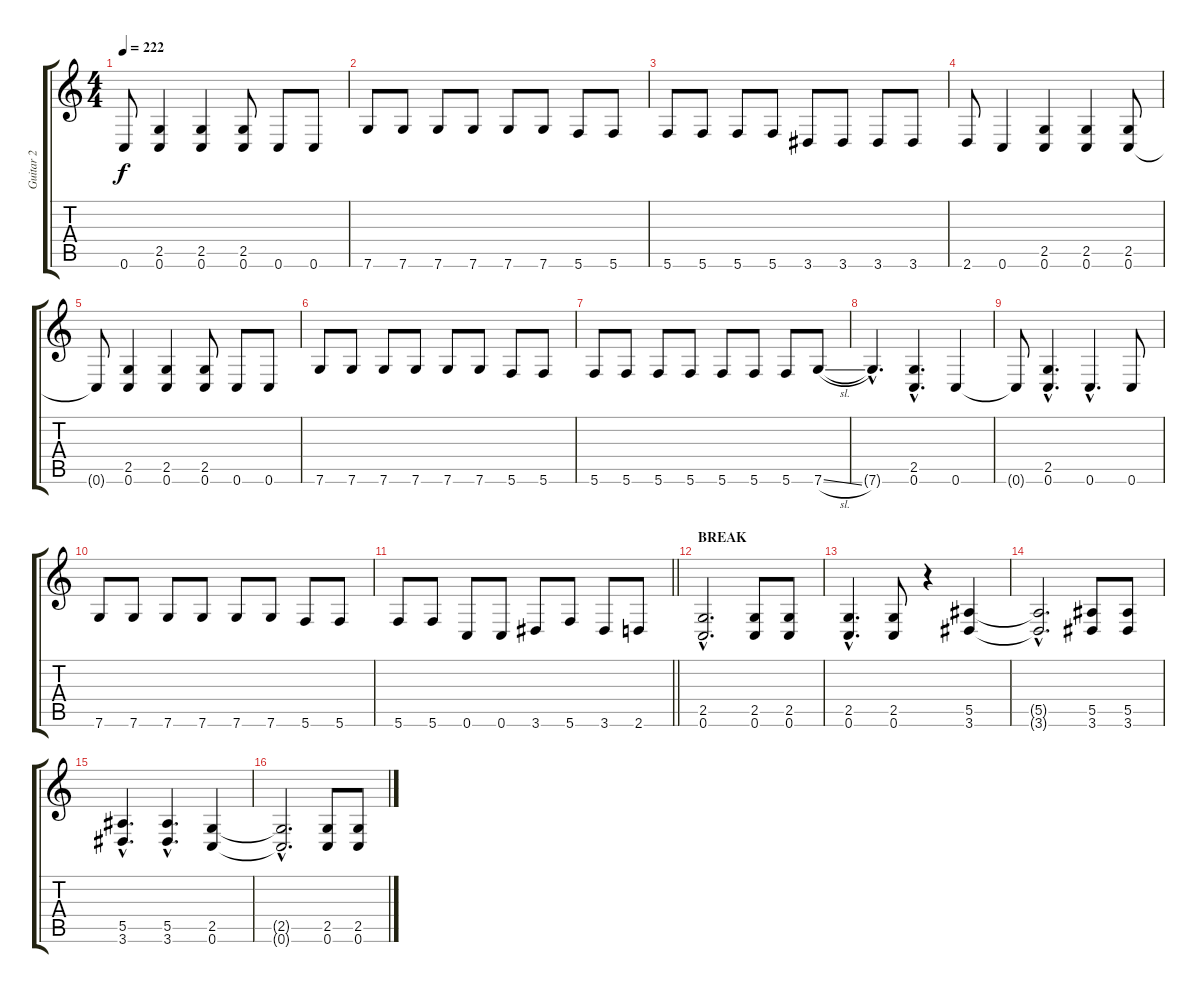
\track ("Guitar 2" "Guitar 2") {instrument distortionguitar}
\staff {score tabs}
\tuning (C4 G3 Eb3 Bb2 F2 C2) {hide}
\ts (4 4)
\tempo 222
\clef g2
\ks c
0.6{t}.8{dy f} (2.5 0.6).4 (2.5 0.6).4 (2.5 0.6).8 0.6.8 0.6.8 |
7.6.8 7.6.8 7.6.8 7.6.8 7.6.8 7.6.8 5.6.8 5.6.8 |
5.6.8 5.6.8 5.6.8 5.6.8 3.6.8 3.6.8 3.6.8 3.6.8 |
2.6.8 0.6.4 (2.5 0.6).4 (2.5 0.6).4 (2.5 0.6).8 |
0.6{t}.8 (2.5 0.6).4 (2.5 0.6).4 (2.5 0.6).8 0.6.8 0.6.8 |
7.6.8 7.6.8 7.6.8 7.6.8 7.6.8 7.6.8 5.6.8 5.6.8 |
5.6.8 5.6.8 5.6.8 5.6.8 5.6.8 5.6.8 5.6.8 7.6{sl}.8 |
7.6{hac t}.4{d} (2.5{hac} 0.6{hac}).4{d} 0.6.4 |
0.6{t}.8 (2.5{hac} 0.6{hac}).4{d} 0.6{hac}.4{d} 0.6.8 |
7.6.8 7.6.8 7.6.8 7.6.8 7.6.8 7.6.8 5.6.8 5.6.8 |
\barLineRight lightlight
5.6.8 5.6.8 0.6.8 0.6.8 3.6.8 5.6.8 3.6.8 2.6.8 |
\section ("" "BREAK")
(2.5{hac} 0.6{hac}).2{d} (2.5 0.6).8 (2.5 0.6).8 |
(2.5{hac} 0.6{hac}).4{d} (2.5 0.6).8 r.4 (5.5 3.6).4 |
(5.5{hac t} 3.6{hac t}).2{d} (5.5 3.6).8 (5.5 3.6).8 |
(5.5{hac} 3.6{hac}).4{d} (5.5{hac} 3.6{hac}).4{d} (2.5 0.6).4 |
(2.5{hac t} 0.6{hac t}).2{d} (2.5 0.6).8 (2.5 0.6).8
